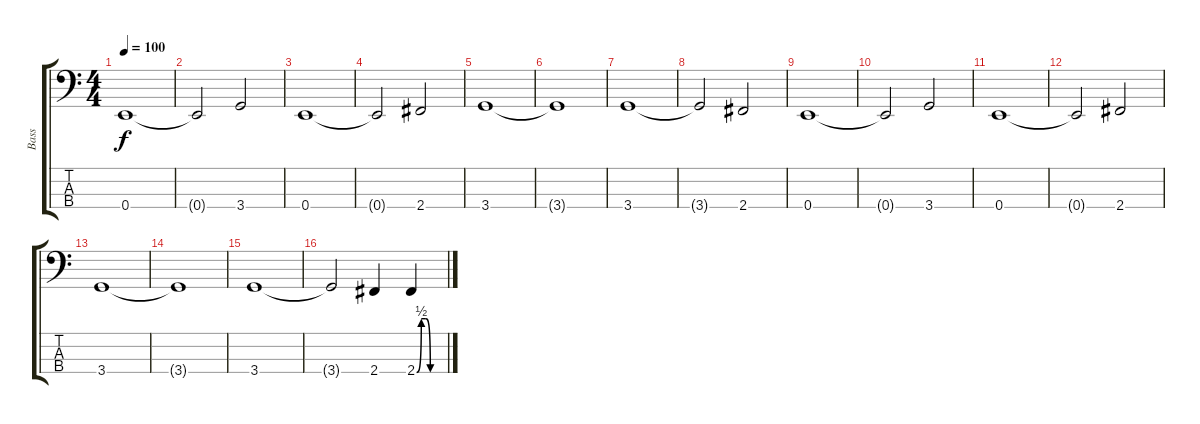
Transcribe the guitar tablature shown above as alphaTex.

\track ("Bass" "Bass") {instrument electricbassfinger}
\staff {score tabs}
\tuning (G2 D2 A1 E1) {hide}
\ts (4 4)
\tempo 100
\clef f4
\ks c
0.4.1{dy f} |
0.4{t}.2 3.4.2 |
0.4.1 |
0.4{t}.2 2.4.2 |
3.4.1 |
3.4{t}.1 |
3.4.1 |
3.4{t}.2 2.4.2 |
0.4.1 |
0.4{t}.2 3.4.2 |
0.4.1 |
0.4{t}.2 2.4.2 |
3.4.1 |
3.4{t}.1 |
3.4.1 |
3.4{t}.2 2.4.4 2.4{be (custom 0 0 10 2 20 2 30 0 60 0)}.4
